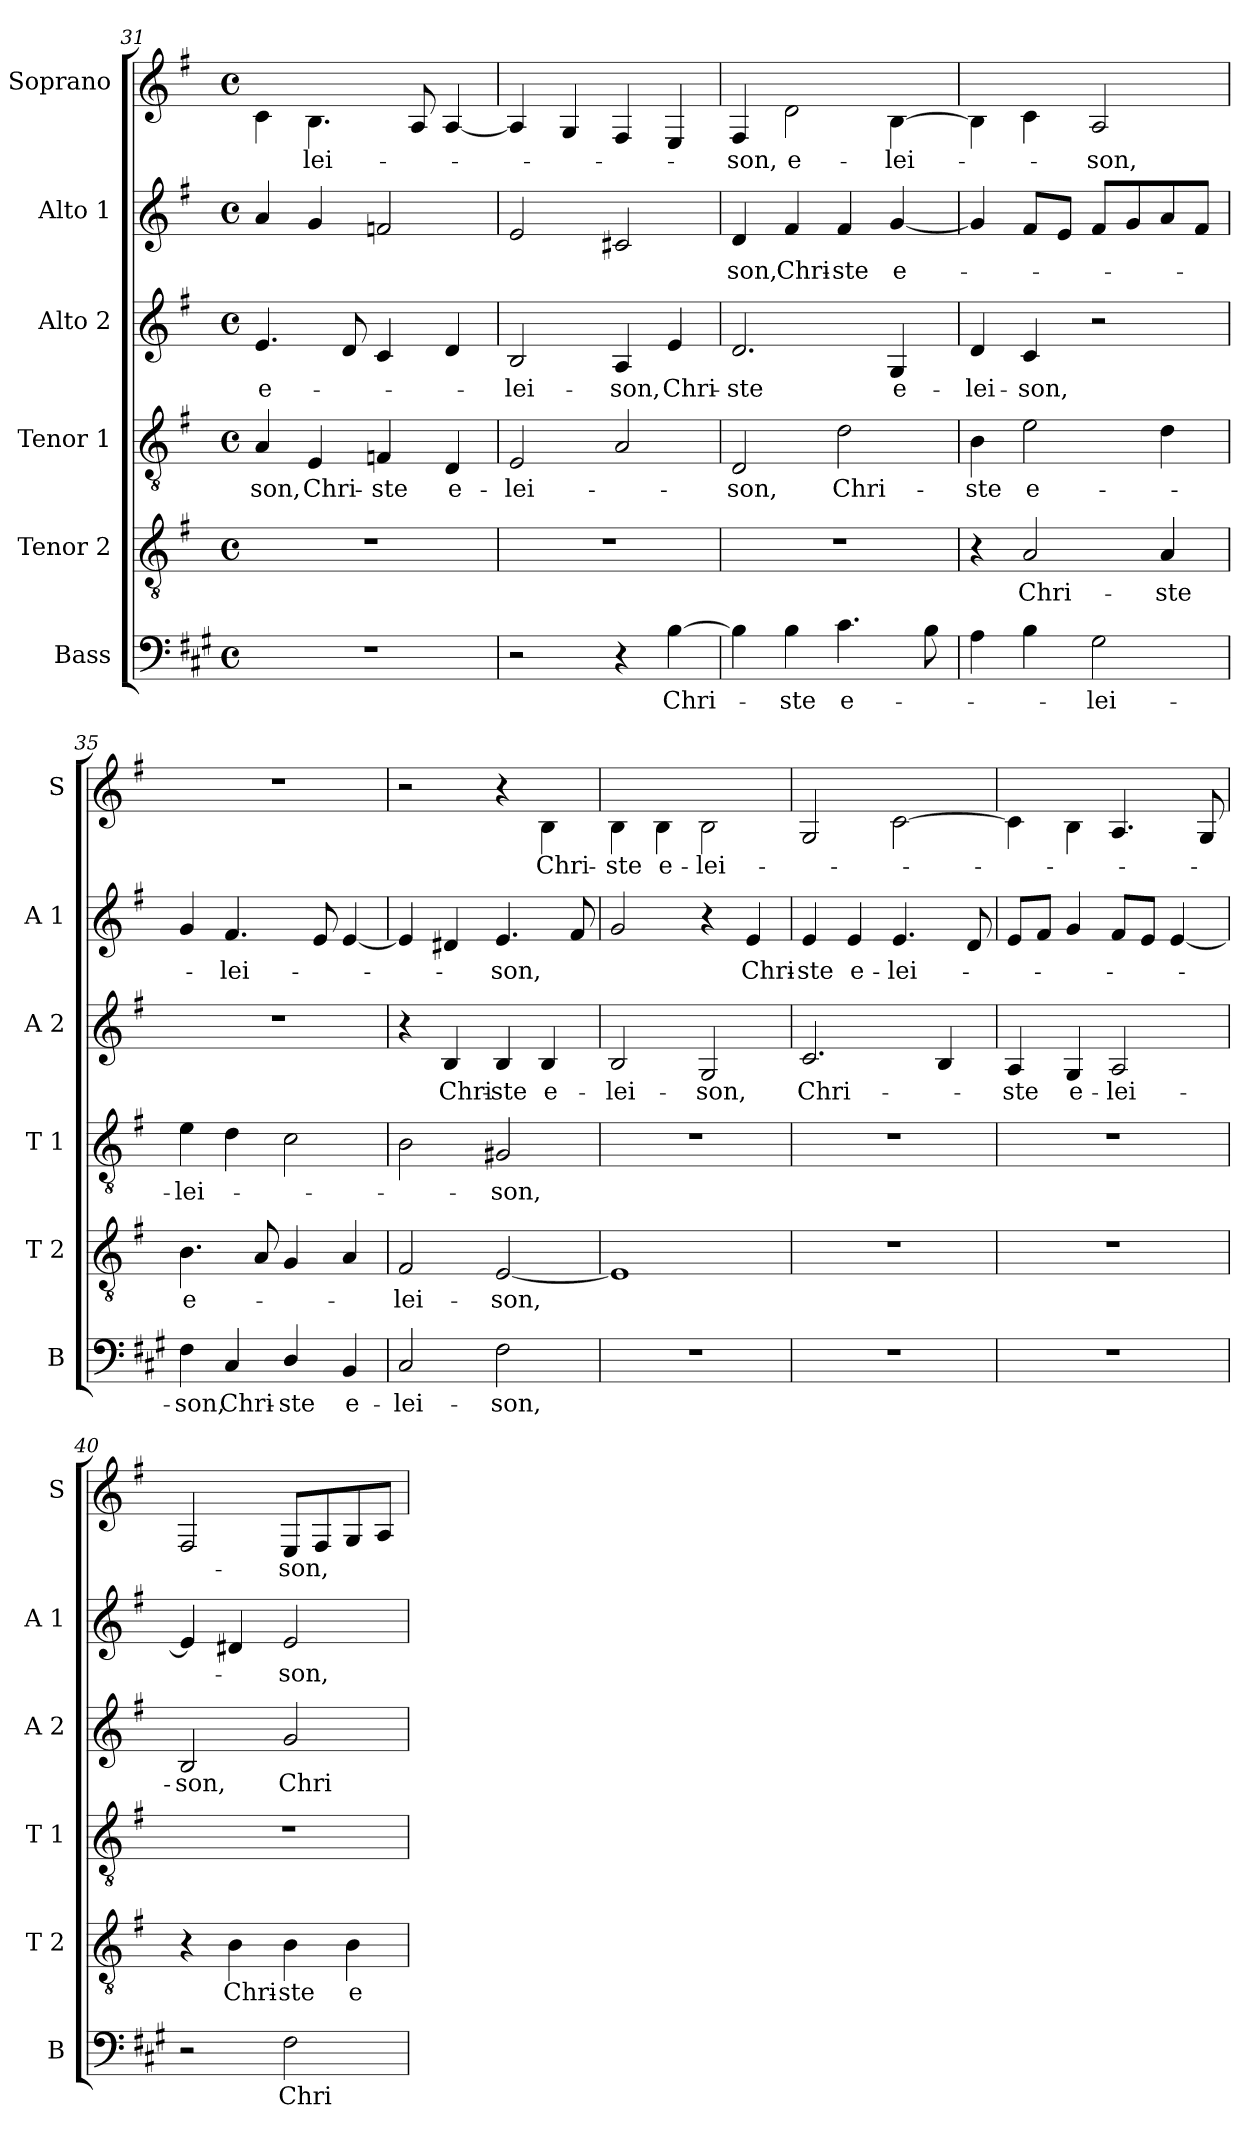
**kern	**text	**kern	**text	**kern	**text	**kern	**text	**kern	**text	**kern	**text
*part6	*part6	*part5	*part5	*part4	*part4	*part3	*part3	*part2	*part2	*part1	*part1
*staff6	*staff6	*staff5	*staff5	*staff4	*staff4	*staff3	*staff3	*staff2	*staff2	*staff1	*staff1
*I"Bass	*	*I"Tenor 2	*	*I"Tenor 1	*	*I"Alto 2	*	*I"Alto 1	*	*I"Soprano	*
*I'B	*	*I'T 2	*	*I'T 1	*	*I'A 2	*	*I'A 1	*	*I'S	*
!!LO:PB:g=z
*clefF4	*	*clefGv2	*	*clefGv2	*	*clefG2	*	*clefG2	*	*clefG2	*
*ITrd1c2	*	*	*	*	*	*	*	*	*	*ITrd-7c-12	*
*k[f#]	*	*k[f#]	*	*k[f#]	*	*k[f#]	*	*k[f#]	*	*k[f#]	*
*G:	*	*G:	*	*G:	*	*G:	*	*G:	*	*G:	*
*M4/4	*	*M4/4	*	*M4/4	*	*M4/4	*	*M4/4	*	*M4/4	*
*met(c)	*	*met(c)	*	*met(c)	*	*met(c)	*	*met(c)	*	*met(c)	*
=31	=31	=31	=31	=31	=31	=31	=31	=31	=31	=31	=31
1r	.	1r	.	4A/	-son,	4.e/	e-	4a/	.	4cc\	.
.	.	.	.	4E/	Chri-	.	.	4g/	.	4.b\	-lei-
.	.	.	.	.	.	8d/	.	.	.	.	.
.	.	.	.	4Fn/	-ste	4c/	.	2fn/	.	.	.
.	.	.	.	.	.	.	.	.	.	8a/	.
.	.	.	.	4D/	e-	4d/	.	.	.	[4a/	.
=32	=32	=32	=32	=32	=32	=32	=32	=32	=32	=32	=32
2r	.	1r	.	2E/	-lei-	2B/	-lei-	2e/	.	4a/]	.
.	.	.	.	.	.	.	.	.	.	4g/	.
4r	.	.	.	2A/	.	4A/	-son,	2c#X/	.	4f#/	.
[4A\	Chri-	.	.	.	.	4e/	Chri-	.	.	4e/	.
=33	=33	=33	=33	=33	=33	=33	=33	=33	=33	=33	=33
4A\]	.	1r	.	2D/	-son,	2.d/	-ste	4d/	-son,	4f#/	-son,
4A\	-ste	.	.	.	.	.	.	4f#/	Chri-	2dd\	e-
4.B\	e-	.	.	2d\	Chri-	.	.	4f#/	-ste	.	.
.	.	.	.	.	.	4G/	e-	[4g/	e-	[4b\	-lei-
8A\	.	.	.	.	.	.	.	.	.	.	.
=34	=34	=34	=34	=34	=34	=34	=34	=34	=34	=34	=34
4G\	.	4r	.	4B\	-ste	4d/	-lei-	4g/]	.	4b\]	.
4A\	.	2A/	Chri-	2e\	e-	4c/	-son,	8f#/L	.	4cc\	.
.	.	.	.	.	.	.	.	8e/J	.	.	.
2F#\	-lei-	.	.	.	.	2r	.	8f#/L	.	2a/	-son,
.	.	.	.	.	.	.	.	8g/	.	.	.
.	.	4A/	-ste	4d\	.	.	.	8a/	.	.	.
.	.	.	.	.	.	.	.	8f#/J	.	.	.
=35	=35	=35	=35	=35	=35	=35	=35	=35	=35	=35	=35
4E\	-son,	4.B\	e-	4e\	-lei-	1r	.	4g/	.	1r	.
4BB/	Chri-	.	.	4d\	.	.	.	4.f#/	-lei-	.	.
.	.	8A/	.	.	.	.	.	.	.	.	.
4C/	-ste	4G/	.	2c\	.	.	.	.	.	.	.
.	.	.	.	.	.	.	.	8e/	.	.	.
4AA/	e-	4A/	.	.	.	.	.	[4e/	.	.	.
!!LO:LB:g=z
=36	=36	=36	=36	=36	=36	=36	=36	=36	=36	=36	=36
2BB/	-lei-	2F#/	-lei-	2B\	.	4r	.	4e/]	.	2r	.
.	.	.	.	.	.	4B/	Chri-	4d#X/	.	.	.
2E\	-son,	[2E/	-son,	2G#X/	-son,	4B/	-ste	4.e/	-son,	4r	.
.	.	.	.	.	.	4B/	e-	.	.	4b\	Chri-
.	.	.	.	.	.	.	.	8f#/	.	.	.
=37	=37	=37	=37	=37	=37	=37	=37	=37	=37	=37	=37
1r	.	1E]	.	1r	.	2B/	-lei-	2g/	.	4b\	-ste
.	.	.	.	.	.	.	.	.	.	4b\	e-
.	.	.	.	.	.	2G/	-son,	4r	.	2b\	-lei-
.	.	.	.	.	.	.	.	4e/	Chri-	.	.
=38	=38	=38	=38	=38	=38	=38	=38	=38	=38	=38	=38
1r	.	1r	.	1r	.	2.c/	Chri-	4e/	-ste	2g/	.
.	.	.	.	.	.	.	.	4e/	e-	.	.
.	.	.	.	.	.	.	.	4.e/	-lei-	[2cc\	.
.	.	.	.	.	.	4B/	.	.	.	.	.
.	.	.	.	.	.	.	.	8d/	.	.	.
=39	=39	=39	=39	=39	=39	=39	=39	=39	=39	=39	=39
1r	.	1r	.	1r	.	4A/	-ste	8e/L	.	4cc\]	.
.	.	.	.	.	.	.	.	8f#/J	.	.	.
.	.	.	.	.	.	4G/	e-	4g/	.	4b\	.
.	.	.	.	.	.	2A/	-lei-	8f#/L	.	4.a/	.
.	.	.	.	.	.	.	.	8e/J	.	.	.
.	.	.	.	.	.	.	.	[4e/	.	.	.
.	.	.	.	.	.	.	.	.	.	8g/	.
=40	=40	=40	=40	=40	=40	=40	=40	=40	=40	=40	=40
2r	.	4r	.	1r	.	2B/	-son,	4e/]	.	2f#/	.
.	.	4B\	Chri-	.	.	.	.	4d#X/	.	.	.
2E\	Chri-	4B\	-ste	.	.	2g/	Chri-	2e/	-son,	8e/L	-son,
.	.	.	.	.	.	.	.	.	.	8f#/	.
.	.	4B\	e-	.	.	.	.	.	.	8g/	.
.	.	.	.	.	.	.	.	.	.	8a/J	.
=	=	=	=	=	=	=	=	=	=	=	=
*-	*-	*-	*-	*-	*-	*-	*-	*-	*-	*-	*-
